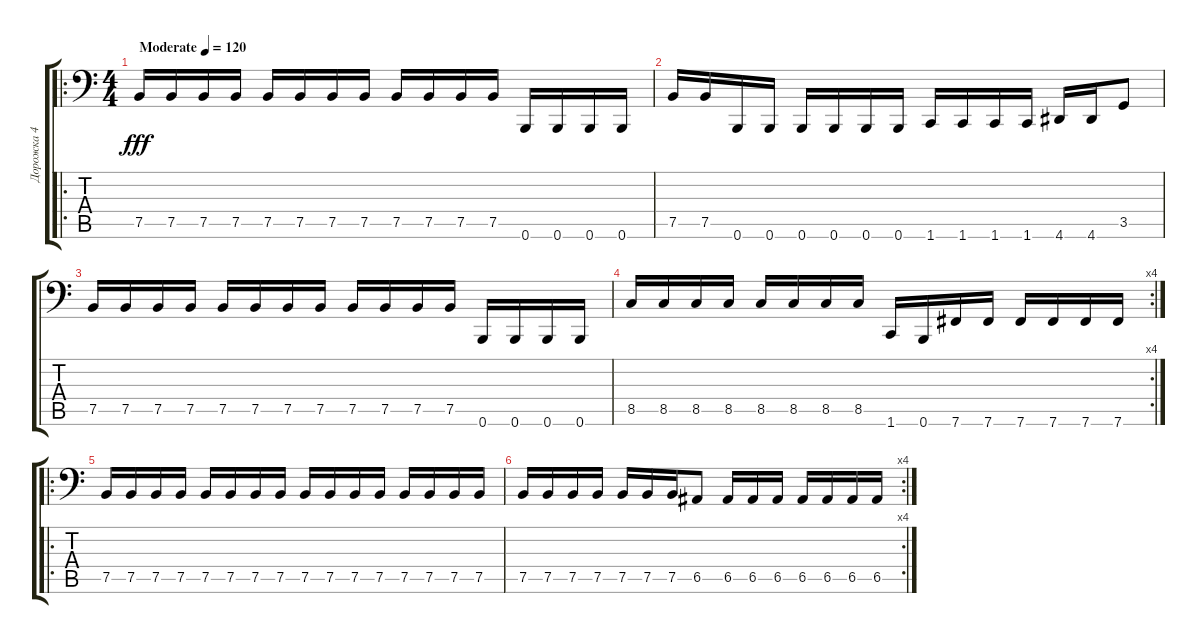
\track ("Дорожка 4" "Дорожка 4") {instrument electricbasspick}
\staff {score tabs}
\tuning (B2 Gb2 D2 A1 E1 B0) {hide}
\ro
\ts (4 4)
\tempo (120 "Moderate")
\clef f4
\ks c
7.5.16{dy fff instrument electricbasspick} 7.5.16 7.5.16 7.5.16 7.5.16 7.5.16 7.5.16 7.5.16 7.5.16 7.5.16 7.5.16 7.5.16 0.6.16 0.6.16 0.6.16 0.6.16 |
7.5.16 7.5.16 0.6.16 0.6.16 0.6.16 0.6.16 0.6.16 0.6.16 1.6.16 1.6.16 1.6.16 1.6.16 4.6.16 4.6.16 3.5.8 |
7.5.16 7.5.16 7.5.16 7.5.16 7.5.16 7.5.16 7.5.16 7.5.16 7.5.16 7.5.16 7.5.16 7.5.16 0.6.16 0.6.16 0.6.16 0.6.16 |
\rc 4
8.5.16 8.5.16 8.5.16 8.5.16 8.5.16 8.5.16 8.5.16 8.5.16 1.6.16 0.6.16 7.6.16 7.6.16 7.6.16 7.6.16 7.6.16 7.6.16 |
\ro
7.5.16 7.5.16 7.5.16 7.5.16 7.5.16 7.5.16 7.5.16 7.5.16 7.5.16 7.5.16 7.5.16 7.5.16 7.5.16 7.5.16 7.5.16 7.5.16 |
\rc 4
7.5.16 7.5.16 7.5.16 7.5.16 7.5.16 7.5.16 7.5.16 6.5.8 6.5.16 6.5.16 6.5.16 6.5.16 6.5.16 6.5.16 6.5.16
